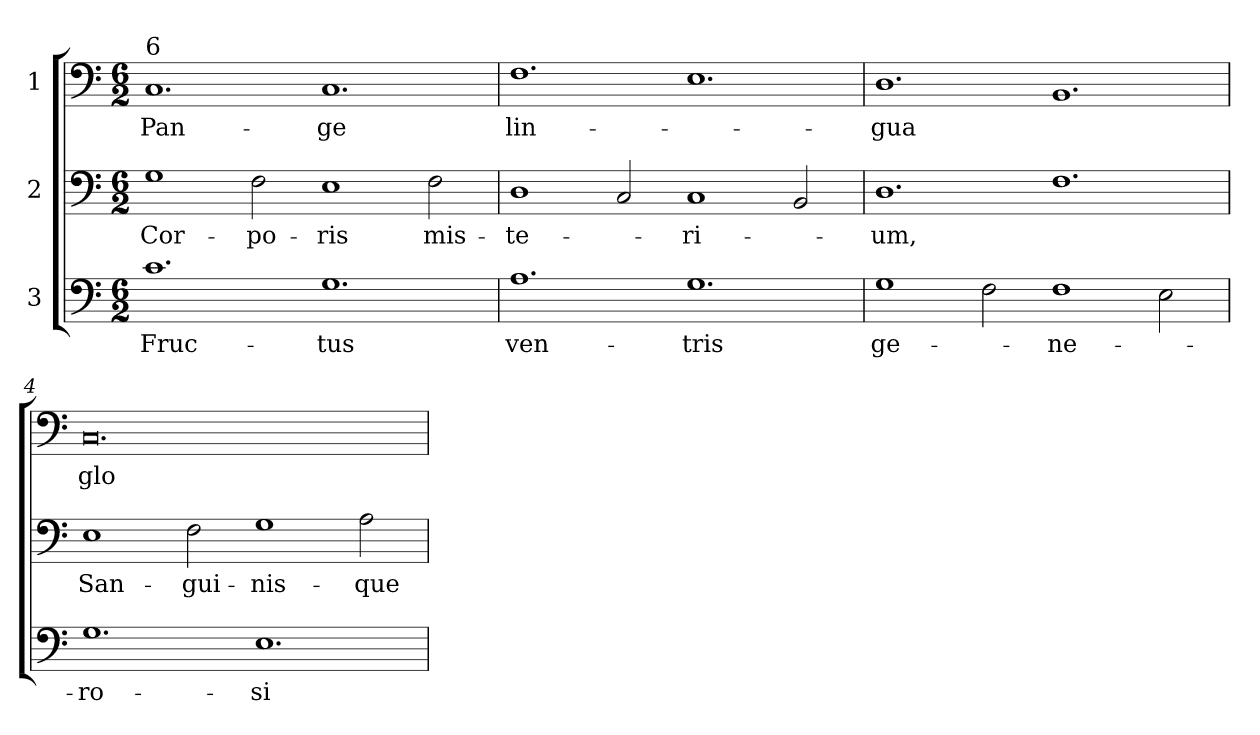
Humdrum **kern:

**kern	**text	**kern	**text	**kern	**text
*part3	*part3	*part2	*part2	*part1	*part1
*staff3	*staff3	*staff2	*staff2	*staff1	*staff1
*I"3	*	*I"2	*	*I"1	*
!!LO:PB:g=z
*clefF4	*	*clefF4	*	*clefF4	*
*k[]	*	*k[]	*	*k[]	*
*C:	*	*C:	*	*C:	*
*M6/2	*	*M6/2	*	*M6/2	*
=1	=1	=1	=1	=1	=1
!	!LO:LY:b:color=#000000	!	!	!	!
!	!	!	!LO:LY:b:color=#000000	!	!
!	!	!	!	!LO:TX:a:t=6	!
!	!	!	!	!	!LO:LY:b:color=#000000
1.ci\	Fruc-	1Gi\	Cor-	1.Ci/	Pan-
!	!	!	!LO:LY:b:color=#000000	!	!
.	.	2Fi\	-po-	.	.
!	!LO:LY:b:color=#000000	!	!	!	!
!	!	!	!LO:LY:b:color=#000000	!	!
!	!	!	!	!	!LO:LY:b:color=#000000
1.Gi\	-tus	1Ei\	-ris	1.Ci/	-ge
!	!	!	!LO:LY:b:color=#000000	!	!
.	.	2Fi\	mis-	.	.
=2	=2	=2	=2	=2	=2
!	!LO:LY:b:color=#000000	!	!	!	!
!	!	!	!LO:LY:b:color=#000000	!	!
!	!	!	!	!	!LO:LY:b:color=#000000
1.Ai\	ven-	1Di/	-te-	1.Fi\	lin-
.	.	2Ci/	.	.	.
!	!LO:LY:b:color=#000000	!	!	!	!
!	!	!	!LO:LY:b:color=#000000	!	!
1.Gi\	-tris	1Ci/	-ri-	1.Ei\	.
.	.	2BBi/	.	.	.
=3	=3	=3	=3	=3	=3
!	!LO:LY:b:color=#000000	!	!	!	!
!	!	!	!LO:LY:b:color=#000000	!	!
!	!	!	!	!	!LO:LY:b:color=#000000
1Gi\	ge-	1.Di/	-um,	1.Di/	-gua
2Fi\	.	.	.	.	.
!	!LO:LY:b:color=#000000	!	!	!	!
1Fi\	-ne-	1.Fi\	.	1.BBi/	.
2Ei\	.	.	.	.	.
!!LO:LB:g=z
=4	=4	=4	=4	=4	=4
!	!LO:LY:b:color=#000000	!	!	!	!
!	!	!	!LO:LY:b:color=#000000	!	!
!	!	!	!	!	!LO:LY:b:color=#000000
1.Gi\	-ro-	1Ei\	San-	0.Ci/	glo-
!	!	!	!LO:LY:b:color=#000000	!	!
.	.	2Fi\	-gui-	.	.
!	!LO:LY:b:color=#000000	!	!	!	!
!	!	!	!LO:LY:b:color=#000000	!	!
1.Ei\	-si	1Gi\	-nis-	.	.
!	!	!	!LO:LY:b:color=#000000	!	!
.	.	2Ai\	-que	.	.
=	=	=	=	=	=
*-	*-	*-	*-	*-	*-
